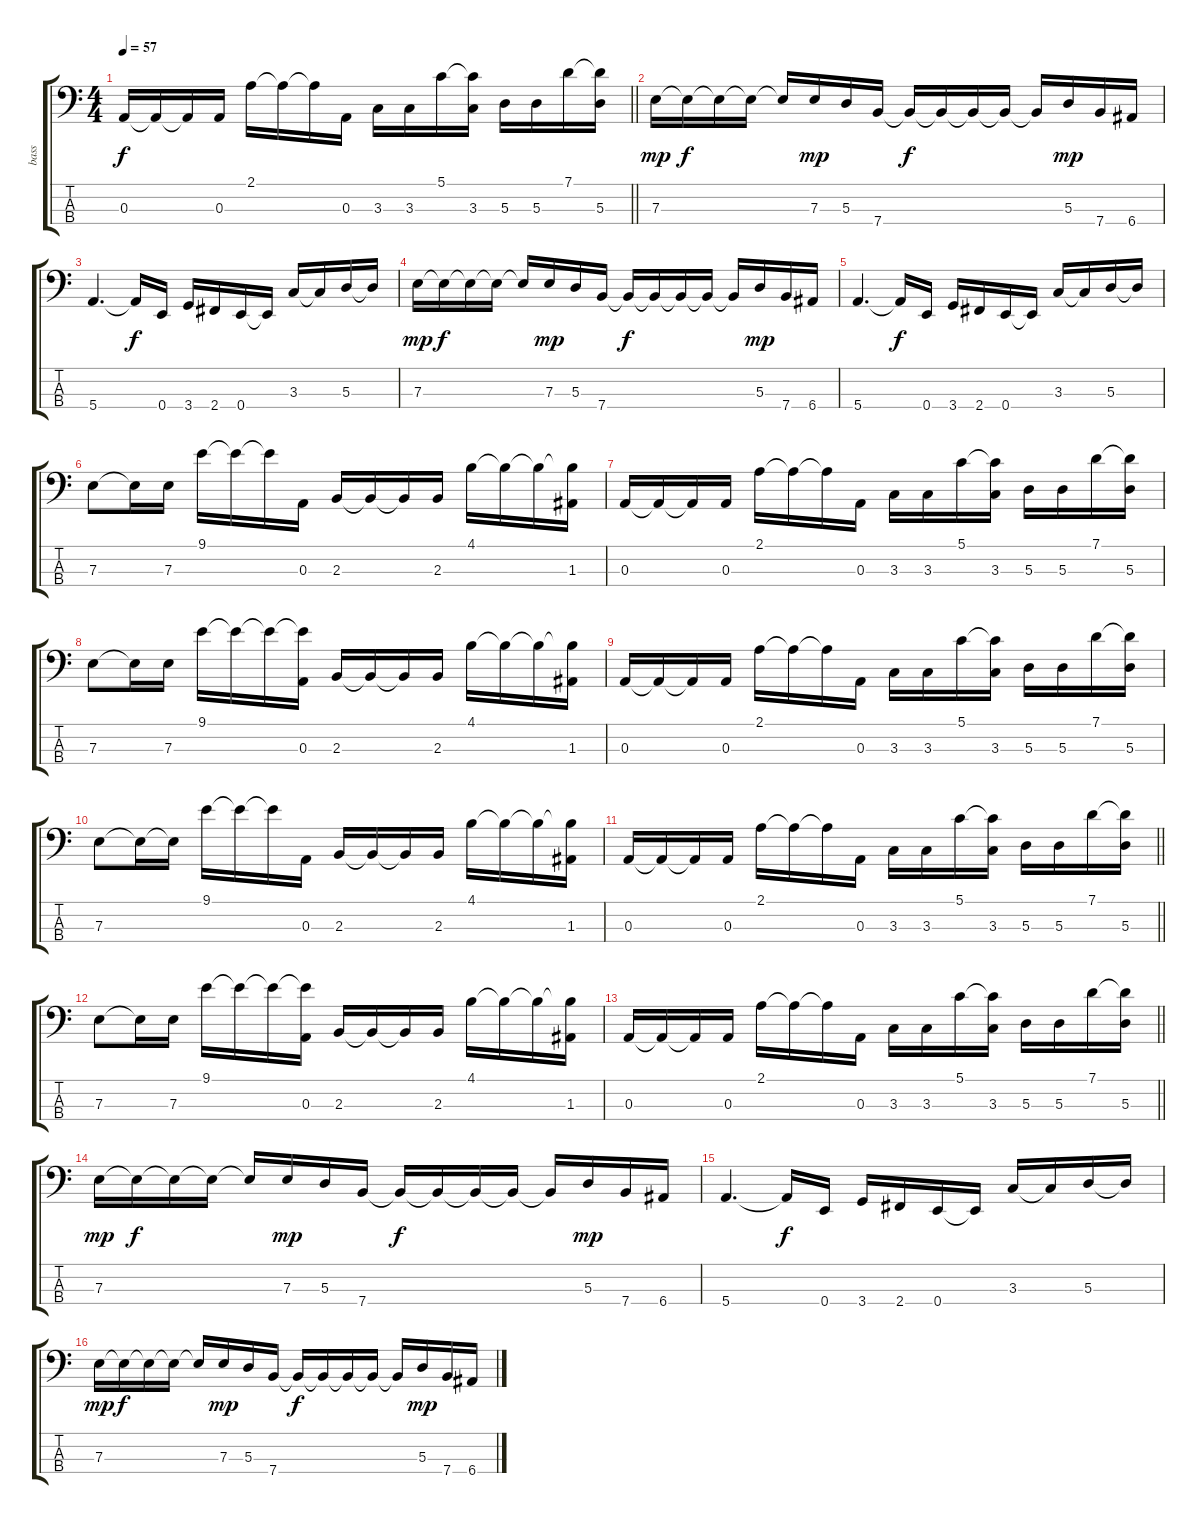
\track ("bass" "bass") {instrument electricbassfinger}
\staff {score tabs}
\tuning (G2 D2 A1 E1) {hide}
\ts (4 4)
\tempo 57
\clef f4
\barLineRight lightlight
\ks c
0.3.16{dy f} 0.3{t}.16 0.3{t}.16 0.3.16 2.1.16 2.1{t}.16 2.1{t}.16 0.3.16 3.3.16 3.3.16 5.1.16 (5.1{t} 3.3).16 5.3.16 5.3.16 7.1.16 (7.1{t} 5.3).16 |
7.3.16{dy mp} 7.3{t}.16{dy f} 7.3{t}.16 7.3{t}.16 7.3{t}.16 7.3.16{dy mp} 5.3.16 7.4.16 7.4{t}.16{dy f} 7.4{t}.16 7.4{t}.16 7.4{t}.16 7.4{t}.16 5.3.16{dy mp} 7.4.16 6.4.16 |
5.4.4{d} 5.4{t}.16{dy f} 0.4.16 3.4.16 2.4.16 0.4.16 0.4{t}.16 3.3.16 3.3{t}.16 5.3.16 5.3{t}.16 |
7.3.16{dy mp} 7.3{t}.16{dy f} 7.3{t}.16 7.3{t}.16 7.3{t}.16 7.3.16{dy mp} 5.3.16 7.4.16 7.4{t}.16{dy f} 7.4{t}.16 7.4{t}.16 7.4{t}.16 7.4{t}.16 5.3.16{dy mp} 7.4.16 6.4.16 |
5.4.4{d} 5.4{t}.16{dy f} 0.4.16 3.4.16 2.4.16 0.4.16 0.4{t}.16 3.3.16 3.3{t}.16 5.3.16 5.3{t}.16 |
7.3.8 7.3{t}.16 7.3.16 9.1.16 9.1{t}.16 9.1{t}.16 0.3.16 2.3.16 2.3{t}.16 2.3{t}.16 2.3.16 4.1.16 4.1{t}.16 4.1{t}.16 (4.1{t} 1.3).16 |
0.3.16 0.3{t}.16 0.3{t}.16 0.3.16 2.1.16 2.1{t}.16 2.1{t}.16 0.3.16 3.3.16 3.3.16 5.1.16 (5.1{t} 3.3).16 5.3.16 5.3.16 7.1.16 (7.1{t} 5.3).16 |
7.3.8 7.3{t}.16 7.3.16 9.1.16 9.1{t}.16 9.1{t}.16 (9.1{t} 0.3).16 2.3.16 2.3{t}.16 2.3{t}.16 2.3.16 4.1.16 4.1{t}.16 4.1{t}.16 (4.1{t} 1.3).16 |
0.3.16 0.3{t}.16 0.3{t}.16 0.3.16 2.1.16 2.1{t}.16 2.1{t}.16 0.3.16 3.3.16 3.3.16 5.1.16 (5.1{t} 3.3).16 5.3.16 5.3.16 7.1.16 (7.1{t} 5.3).16 |
7.3.8 7.3{t}.16 7.3{t}.16 9.1.16 9.1{t}.16 9.1{t}.16 0.3.16 2.3.16 2.3{t}.16 2.3{t}.16 2.3.16 4.1.16 4.1{t}.16 4.1{t}.16 (4.1{t} 1.3).16 |
\barLineRight lightlight
0.3.16 0.3{t}.16 0.3{t}.16 0.3.16 2.1.16 2.1{t}.16 2.1{t}.16 0.3.16 3.3.16 3.3.16 5.1.16 (5.1{t} 3.3).16 5.3.16 5.3.16 7.1.16 (7.1{t} 5.3).16 |
7.3.8 7.3{t}.16 7.3.16 9.1.16 9.1{t}.16 9.1{t}.16 (9.1{t} 0.3).16 2.3.16 2.3{t}.16 2.3{t}.16 2.3.16 4.1.16 4.1{t}.16 4.1{t}.16 (4.1{t} 1.3).16 |
\barLineRight lightlight
0.3.16 0.3{t}.16 0.3{t}.16 0.3.16 2.1.16 2.1{t}.16 2.1{t}.16 0.3.16 3.3.16 3.3.16 5.1.16 (5.1{t} 3.3).16 5.3.16 5.3.16 7.1.16 (7.1{t} 5.3).16 |
7.3.16{dy mp} 7.3{t}.16{dy f} 7.3{t}.16 7.3{t}.16 7.3{t}.16 7.3.16{dy mp} 5.3.16 7.4.16 7.4{t}.16{dy f} 7.4{t}.16 7.4{t}.16 7.4{t}.16 7.4{t}.16 5.3.16{dy mp} 7.4.16 6.4.16 |
5.4.4{d} 5.4{t}.16{dy f} 0.4.16 3.4.16 2.4.16 0.4.16 0.4{t}.16 3.3.16 3.3{t}.16 5.3.16 5.3{t}.16 |
7.3.16{dy mp} 7.3{t}.16{dy f} 7.3{t}.16 7.3{t}.16 7.3{t}.16 7.3.16{dy mp} 5.3.16 7.4.16 7.4{t}.16{dy f} 7.4{t}.16 7.4{t}.16 7.4{t}.16 7.4{t}.16 5.3.16{dy mp} 7.4.16 6.4.16
